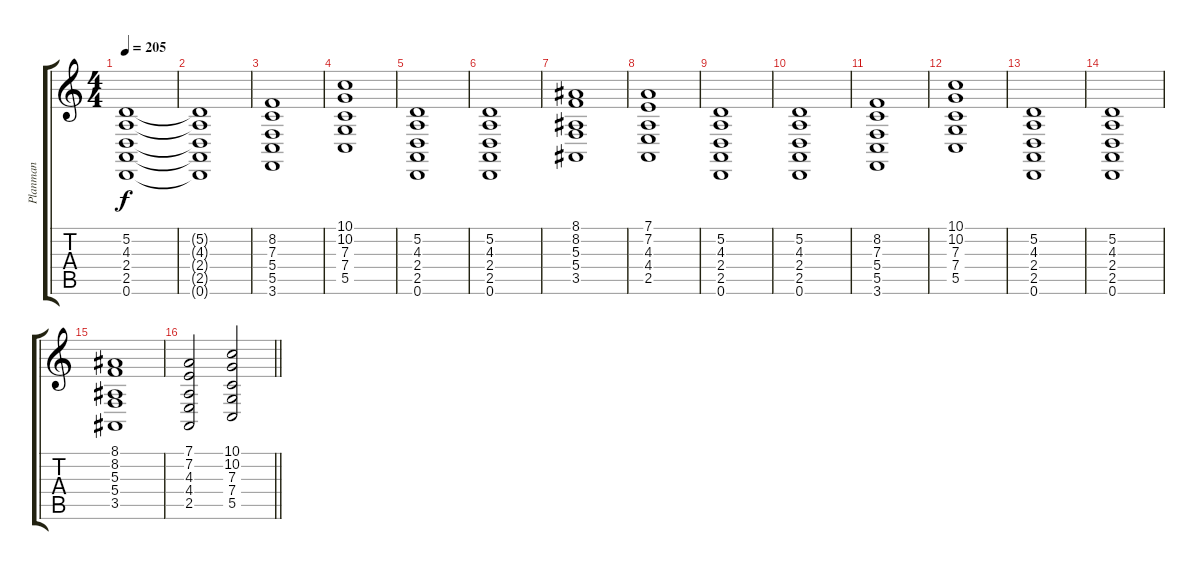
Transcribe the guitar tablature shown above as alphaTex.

\track ("Planman" "Planman") {instrument stringensemble1}
\staff {score tabs}
\tuning (D4 A3 F3 C3 G2 D2) {hide}
\ts (4 4)
\tempo 205
\clef g2
\ks c
(5.2 4.3 2.4 2.5 0.6).1{dy f} |
(5.2{t} 4.3{t} 2.4{t} 2.5{t} 0.6{t}).1 |
(8.2 7.3 5.4 5.5 3.6).1 |
(10.1 10.2 7.3 7.4 5.5).1 |
(5.2 4.3 2.4 2.5 0.6).1 |
(5.2 4.3 2.4 2.5 0.6).1 |
(8.1 8.2 5.3 5.4 3.5).1 |
(7.1 7.2 4.3 4.4 2.5).1 |
(5.2 4.3 2.4 2.5 0.6).1 |
(5.2 4.3 2.4 2.5 0.6).1 |
(8.2 7.3 5.4 5.5 3.6).1 |
(10.1 10.2 7.3 7.4 5.5).1 |
(5.2 4.3 2.4 2.5 0.6).1 |
(5.2 4.3 2.4 2.5 0.6).1 |
(8.1 8.2 5.3 5.4 3.5).1 |
\barLineRight lightlight
(7.1 7.2 4.3 4.4 2.5).2 (10.1 10.2 7.3 7.4 5.5).2
